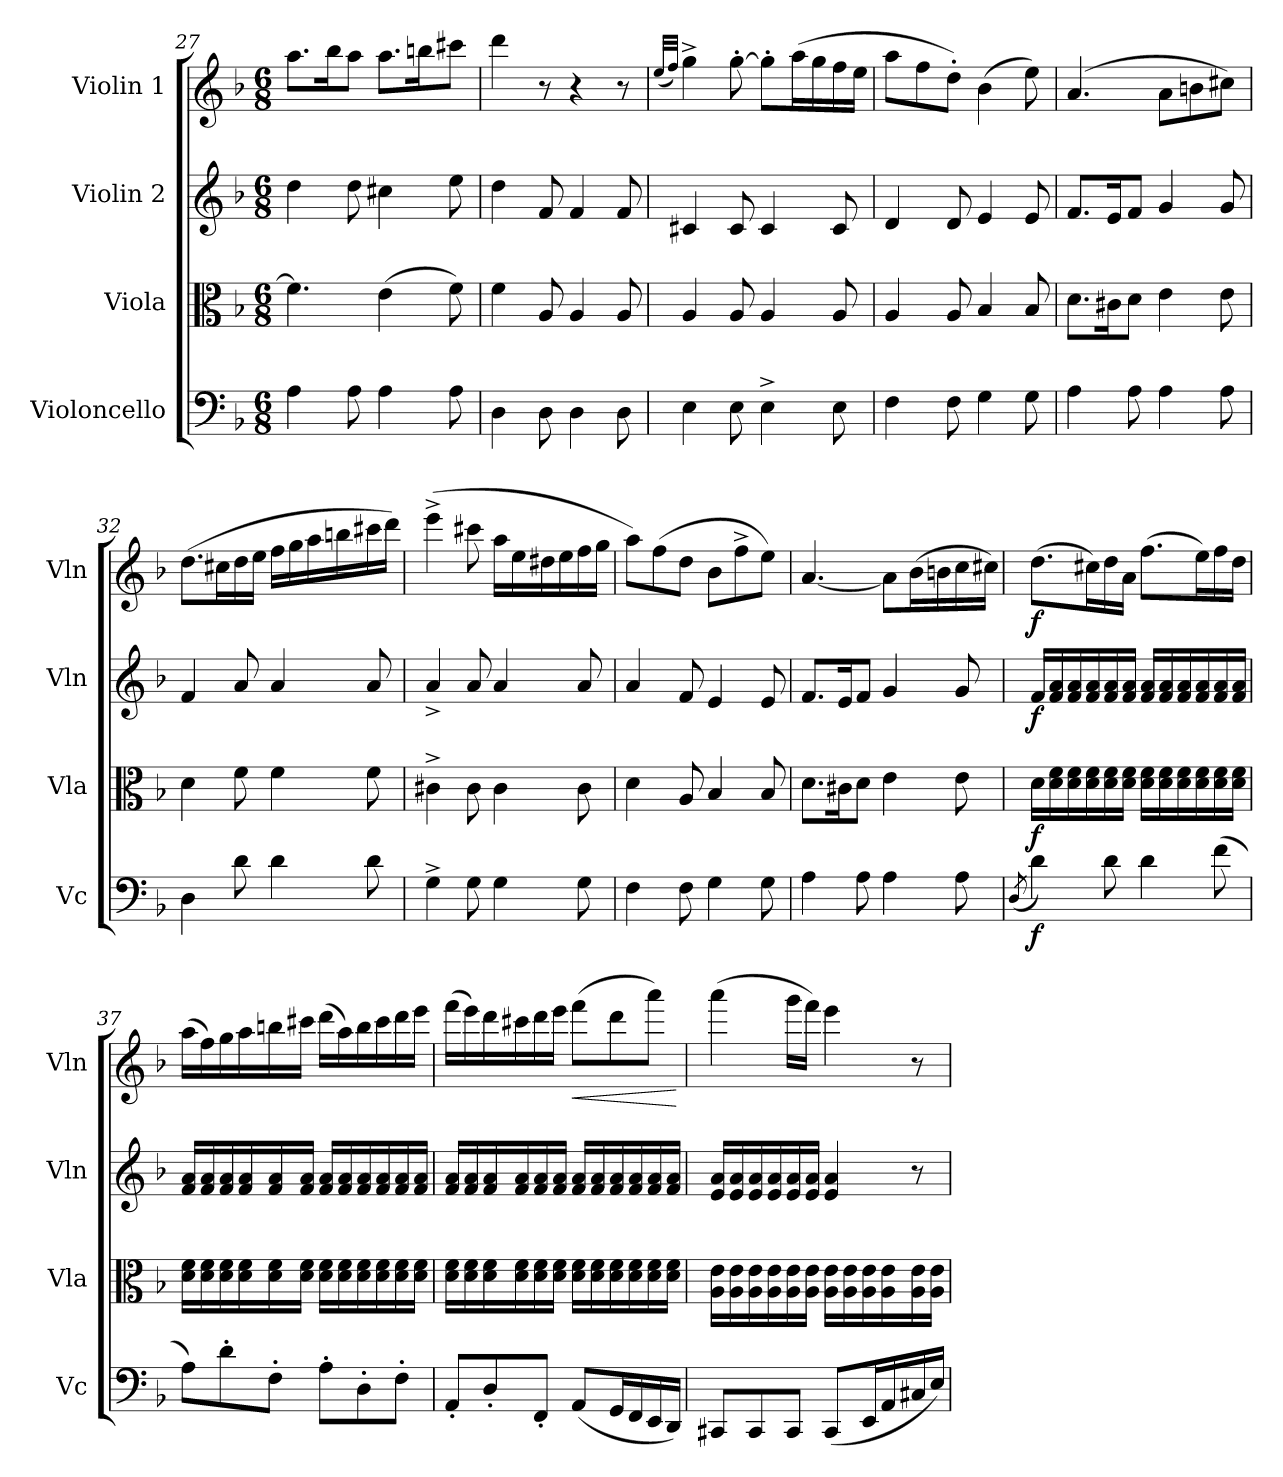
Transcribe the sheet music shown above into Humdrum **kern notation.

**kern	**dynam	**kern	**dynam	**kern	**dynam	**kern	**dynam
*part4	*part4	*part3	*part3	*part2	*part2	*part1	*part1
*staff4	*staff4	*staff3	*staff3	*staff2	*staff2	*staff1	*staff1
*I"Violoncello	*	*I"Viola	*	*I"Violin 2	*	*I"Violin 1	*
*I'Vc	*	*I'Vla	*	*I'Vln	*	*I'Vln	*
*clefF4	*	*clefC3	*	*clefG2	*	*clefG2	*
*k[b-]	*	*k[b-]	*	*k[b-]	*	*k[b-]	*
*M6/8	*	*M6/8	*	*M6/8	*	*M6/8	*
=27	=27	=27	=27	=27	=27	=27	=27
4A\	.	4.f\]	.	4dd\	.	8.aa\L	.
.	.	.	.	.	.	16bb-\K	.
8A\	.	.	.	8dd\	.	8aa\J	.
4A\	.	(4e\	.	4cc#X\	.	8.aa\L	.
.	.	.	.	.	.	16bbn\K	.
8A\	.	8f\)	.	8ee\	.	8ccc#X\J	.
=28	=28	=28	=28	=28	=28	=28	=28
4D\	.	4f\	.	4dd\	.	4ddd\	.
8D\	.	8A/	.	8f/	.	8r	.
4D\	.	4A/	.	4f/	.	4r	.
8D\	.	8A/	.	8f/	.	8r	.
!!LO:PB:g=z
=29	=29	=29	=29	=29	=29	=29	=29
.	.	.	.	.	.	(32qee/LLL	.
.	.	.	.	.	.	32qff/JJJ)	.
4E\	.	4A/	.	4c#X/	.	4gg^\	.
8E\	.	8A/	.	8c#/	.	[>8gg'\	.
4E^\	.	4A/	.	4c#/	.	8gg'\L]	.
.	.	.	.	.	.	(>16aa\L	.
.	.	.	.	.	.	16gg\	.
8E\	.	8A/	.	8c#/	.	16ff\	.
.	.	.	.	.	.	16ee\JJ	.
=30	=30	=30	=30	=30	=30	=30	=30
4F\	.	4A/	.	4d/	.	8aa\L	.
.	.	.	.	.	.	8ff\	.
8F\	.	8A/	.	8d/	.	8dd'\J)	.
4G\	.	4B-/	.	4e/	.	(>4b-\	.
8G\	.	8B-/	.	8e/	.	8ee\)	.
=31	=31	=31	=31	=31	=31	=31	=31
4A\	.	8.d\L	.	8.f/L	.	(>4.a/	.
.	.	16c#X\K	.	16e/K	.	.	.
8A\	.	8d\J	.	8f/J	.	.	.
4A\	.	4e\	.	4g/	.	8a\L	.
.	.	.	.	.	.	8bn\	.
8A\	.	8e\	.	8g/	.	8cc#X\J)	.
=32	=32	=32	=32	=32	=32	=32	=32
4D\	.	4d\	.	4f/	.	(>8.dd\L	.
.	.	.	.	.	.	16cc#X\L	.
8d\	.	8f\	.	8a/	.	16dd\	.
.	.	.	.	.	.	16ee\JJ	.
4d\	.	4f\	.	4a/	.	16ff\LL	.
.	.	.	.	.	.	16gg\	.
.	.	.	.	.	.	16aa\	.
.	.	.	.	.	.	16bbn\	.
8d\	.	8f\	.	8a/	.	16ccc#X\	.
.	.	.	.	.	.	16ddd\JJ)	.
=33	=33	=33	=33	=33	=33	=33	=33
4G^\	.	4c#X^\	.	4a^/	.	(4eee^\	.
8G\	.	8c#\	.	8a/	.	8ccc#X\	.
4G\	.	4c#\	.	4a/	.	16aa\LL	.
.	.	.	.	.	.	16ee\	.
.	.	.	.	.	.	16dd#X\	.
.	.	.	.	.	.	16ee\	.
8G\	.	8c#\	.	8a/	.	16ff\	.
.	.	.	.	.	.	16gg\JJ	.
!!LO:LB:g=z
=34	=34	=34	=34	=34	=34	=34	=34
4F\	.	4d\	.	4a/	.	8aa\L)	.
.	.	.	.	.	.	(8ff\	.
8F\	.	8A/	.	8f/	.	8dd\J	.
4G\	.	4B-/	.	4e/	.	8b-\L	.
.	.	.	.	.	.	8ff^\	.
8G\	.	8B-/	.	8e/	.	8ee\J)	.
!!LO:LB:g=z
=35	=35	=35	=35	=35	=35	=35	=35
4A\	.	8.d\L	.	8.f/L	.	[>4.a/	.
.	.	16c#X\K	.	16e/K	.	.	.
8A\	.	8d\J	.	8f/J	.	.	.
4A\	.	4e\	.	4g/	.	8a\L]	.
.	.	.	.	.	.	(>16b-\L	.
.	.	.	.	.	.	16bn\	.
8A\	.	8e\	.	8g/	.	16cc\	.
.	.	.	.	.	.	16cc#X\JJ)	.
=36	=36	=36	=36	=36	=36	=36	=36
(8qD/	.	.	.	.	.	.	.
!	!LO:DY:b	!	!LO:DY:b	!	!LO:DY:b	!	!LO:DY:b
4d\)	f	16d\LL	f	16f/LL	f	(8.dd\L	f
.	.	16d\ 16f\	.	16f/ 16a/	.	.	.
.	.	16d\ 16f\	.	16f/ 16a/	.	.	.
.	.	16d\ 16f\	.	16f/ 16a/	.	16cc#X\L)	.
8d\	.	16d\ 16f\	.	16f/ 16a/	.	16dd\	.
.	.	16d\ 16f\JJ	.	16f/ 16a/JJ	.	16a\JJ	.
4d\	.	16d\ 16f\LL	.	16f/ 16a/LL	.	(>8.ff\L	.
.	.	16d\ 16f\	.	16f/ 16a/	.	.	.
.	.	16d\ 16f\	.	16f/ 16a/	.	.	.
.	.	16d\ 16f\	.	16f/ 16a/	.	16ee\L)	.
(>8f\	.	16d\ 16f\	.	16f/ 16a/	.	16ff\	.
.	.	16d\ 16f\JJ	.	16f/ 16a/JJ	.	16dd\JJ	.
=37	=37	=37	=37	=37	=37	=37	=37
8A\L)	.	16d\ 16f\LL	.	16f/ 16a/LL	.	(>16aa\LL	.
.	.	16d\ 16f\	.	16f/ 16a/	.	16ff\)	.
8d'\	.	16d\ 16f\	.	16f/ 16a/	.	16gg\	.
.	.	16d\ 16f\	.	16f/ 16a/	.	16aa\	.
8F'\J	.	16d\ 16f\	.	16f/ 16a/	.	16bbn\	.
.	.	16d\ 16f\JJ	.	16f/ 16a/JJ	.	16ccc#X\JJ	.
8A'\L	.	16d\ 16f\LL	.	16f/ 16a/LL	.	(>16ddd\LL	.
.	.	16d\ 16f\	.	16f/ 16a/	.	16aa\)	.
8D'\	.	16d\ 16f\	.	16f/ 16a/	.	16bb\	.
.	.	16d\ 16f\	.	16f/ 16a/	.	16ccc#\	.
8F'\J	.	16d\ 16f\	.	16f/ 16a/	.	16ddd\	.
.	.	16d\ 16f\JJ	.	16f/ 16a/JJ	.	16eee\JJ	.
!!LO:LB:g=z
=38	=38	=38	=38	=38	=38	=38	=38
8AA'/L	.	16d\ 16f\LL	.	16f/ 16a/LL	.	(16fff\LL	.
.	.	16d\ 16f\	.	16f/ 16a/	.	16eee\)	.
8D'/	.	16d\ 16f\	.	16f/ 16a/	.	16ddd\	.
.	.	16d\ 16f\	.	16f/ 16a/	.	16ccc#X\	.
8FF'/J	.	16d\ 16f\	.	16f/ 16a/	.	16ddd\	.
.	.	16d\ 16f\JJ	.	16f/ 16a/JJ	.	16eee\JJ	.
!	!	!	!	!	!	!	!LO:HP:b
(<8AA/L	.	16d\ 16f\LL	.	16f/ 16a/LL	.	(>8fff\L	<
.	.	16d\ 16f\	.	16f/ 16a/	.	.	.
16GG/L	.	16d\ 16f\	.	16f/ 16a/	.	8ddd\	.
16FF/	.	16d\ 16f\	.	16f/ 16a/	.	.	.
16EE/	.	16d\ 16f\	.	16f/ 16a/	.	8aaa\J)	.
16DD/JJ)	.	16d\ 16f\JJ	.	16f/ 16a/JJ	.	.	.
.	.	.	.	.	.	.	[
!!LO:LB:g=z
=39	=39	=39	=39	=39	=39	=39	=39
8CC#X/L	.	16A\ 16e\LL	.	16e/ 16a/LL	.	(>4aaa\	.
.	.	16A\ 16e\	.	16e/ 16a/	.	.	.
8CC#/	.	16A\ 16e\	.	16e/ 16a/	.	.	.
.	.	16A\ 16e\	.	16e/ 16a/	.	.	.
8CC#/J	.	16A\ 16e\	.	16e/ 16a/	.	16ggg\LL	.
.	.	16A\ 16e\JJ	.	16e/ 16a/JJ	.	16fff\JJ)	.
(<8CC#/L	.	16A\ 16e\LL	.	4e/ 4a/	.	4eee\	.
.	.	16A\ 16e\	.	.	.	.	.
16EE/L	.	16A\ 16e\	.	.	.	.	.
16AA/	.	16A\ 16e\	.	.	.	.	.
16C#X/	.	16A\ 16e\	.	8r	.	8r	.
16E/JJ)	.	16A\ 16e\JJ	.	.	.	.	.
=	=	=	=	=	=	=	=
*-	*-	*-	*-	*-	*-	*-	*-
